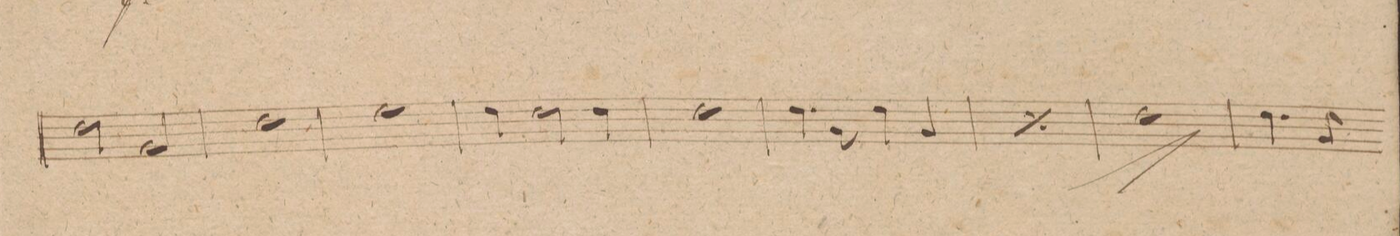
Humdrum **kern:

**kern	**dynam
*I"Corno. 2do in D	*
*clefG2	*
*k[]	*
*met(c|)	*
*M2/2	*
2dd\	.
2g/	.
=115	=115
1dd	.
=116	=116
1ee	.
=117	=117
4dd\	.
2dd\	.
4dd\	.
=118	=118
1dd	.
=119	=119
4.dd\	.
8g\	.
4dd\	.
4g/	.
=120	=120
*rep	*
4.dd\	.
8g\	.
4dd\	.
4g/	.
*Xrep	*
=121	=121
1dd	>]
=122	=122
4.dd\	.
8g/	.
*-	*-
